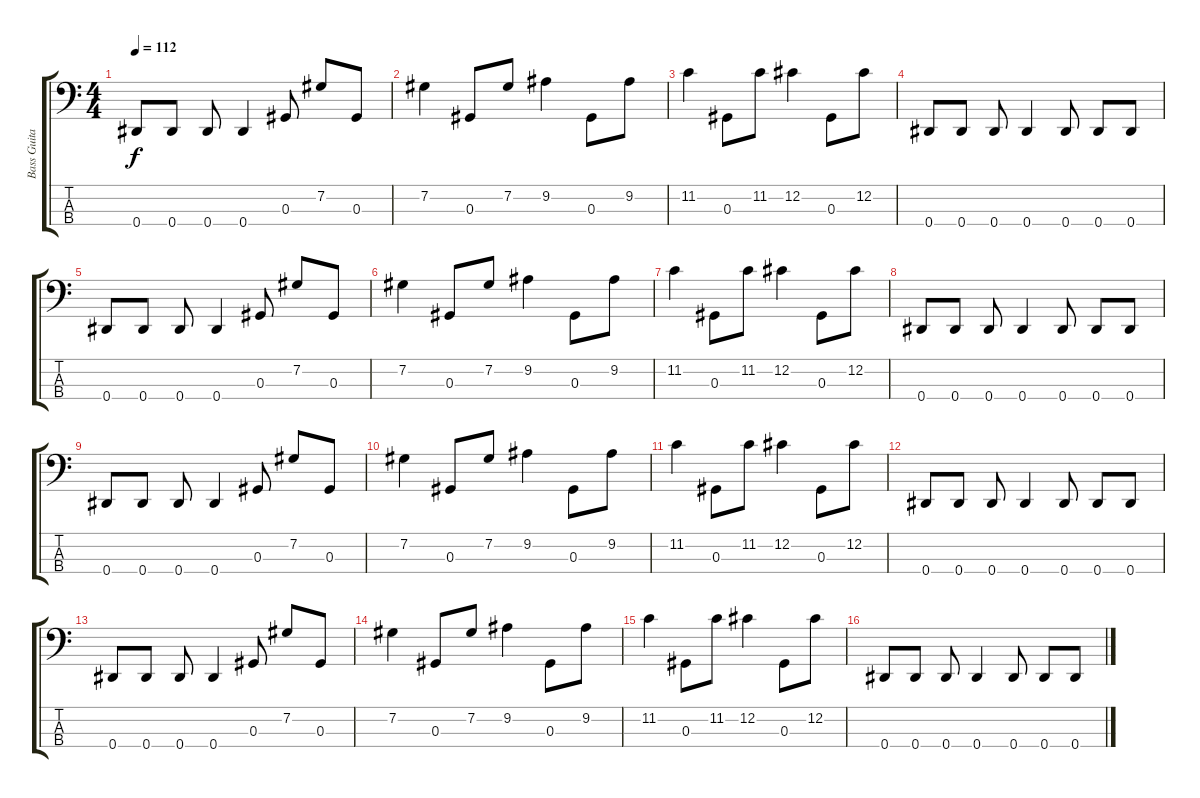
\track ("Bass Guitars" "Bass Guita") {instrument electricbasspick}
\staff {score tabs}
\tuning (Gb2 Db2 Ab1 Eb1) {hide}
\ts (4 4)
\tempo 112
\clef f4
\ks c
0.4.8{dy f} 0.4.8 0.4.8 0.4.4 0.3.8 7.2.8 0.3.8 |
7.2.4 0.3.8 7.2.8 9.2.4 0.3.8 9.2.8 |
11.2.4 0.3.8 11.2.8 12.2.4 0.3.8 12.2.8 |
0.4.8 0.4.8 0.4.8 0.4.4 0.4.8 0.4.8 0.4.8 |
0.4.8 0.4.8 0.4.8 0.4.4 0.3.8 7.2.8 0.3.8 |
7.2.4 0.3.8 7.2.8 9.2.4 0.3.8 9.2.8 |
11.2.4 0.3.8 11.2.8 12.2.4 0.3.8 12.2.8 |
0.4.8 0.4.8 0.4.8 0.4.4 0.4.8 0.4.8 0.4.8 |
0.4.8 0.4.8 0.4.8 0.4.4 0.3.8 7.2.8 0.3.8 |
7.2.4 0.3.8 7.2.8 9.2.4 0.3.8 9.2.8 |
11.2.4 0.3.8 11.2.8 12.2.4 0.3.8 12.2.8 |
0.4.8 0.4.8 0.4.8 0.4.4 0.4.8 0.4.8 0.4.8 |
0.4.8 0.4.8 0.4.8 0.4.4 0.3.8 7.2.8 0.3.8 |
7.2.4 0.3.8 7.2.8 9.2.4 0.3.8 9.2.8 |
11.2.4 0.3.8 11.2.8 12.2.4 0.3.8 12.2.8 |
0.4.8 0.4.8 0.4.8 0.4.4 0.4.8 0.4.8 0.4.8
